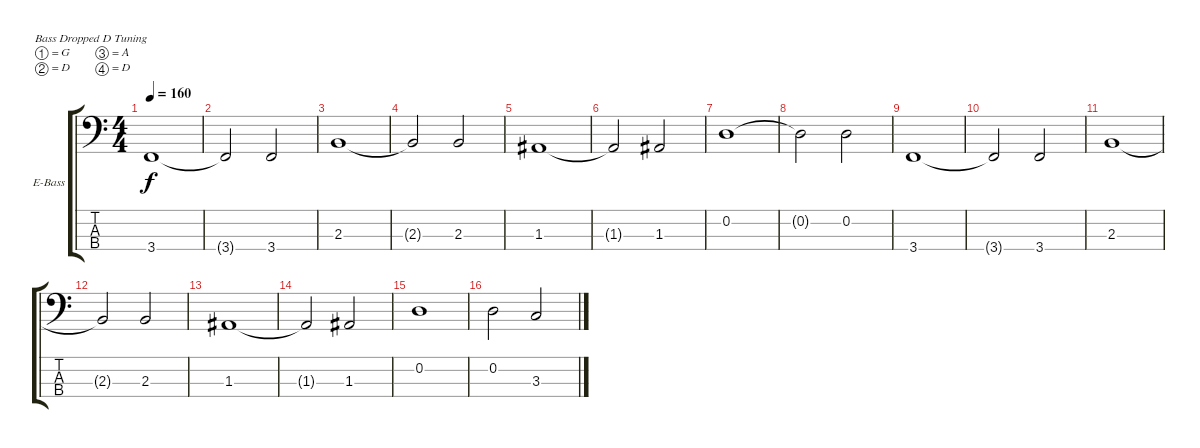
\bracketExtendMode groupsimilarinstruments
\firstSystemTrackNameOrientation horizontal
\otherSystemsTrackNameOrientation horizontal
\track ("Bass" "E-Bass") {instrument electricbassfinger}
\staff {score tabs}
\tuning (G2 D2 A1 D1)
\ts (4 4)
\tempo 160
\clef f4
\ks c
3.4.1{dy f} |
3.4{t}.2 3.4.2 |
2.3.1 |
2.3{t}.2 2.3.2 |
1.3.1 |
1.3{t}.2 1.3.2 |
0.2.1 |
0.2{t}.2 0.2.2 |
3.4.1 |
3.4{t}.2 3.4.2 |
2.3.1 |
2.3{t}.2 2.3.2 |
1.3.1 |
1.3{t}.2 1.3.2 |
0.2.1 |
0.2.2 3.3.2
